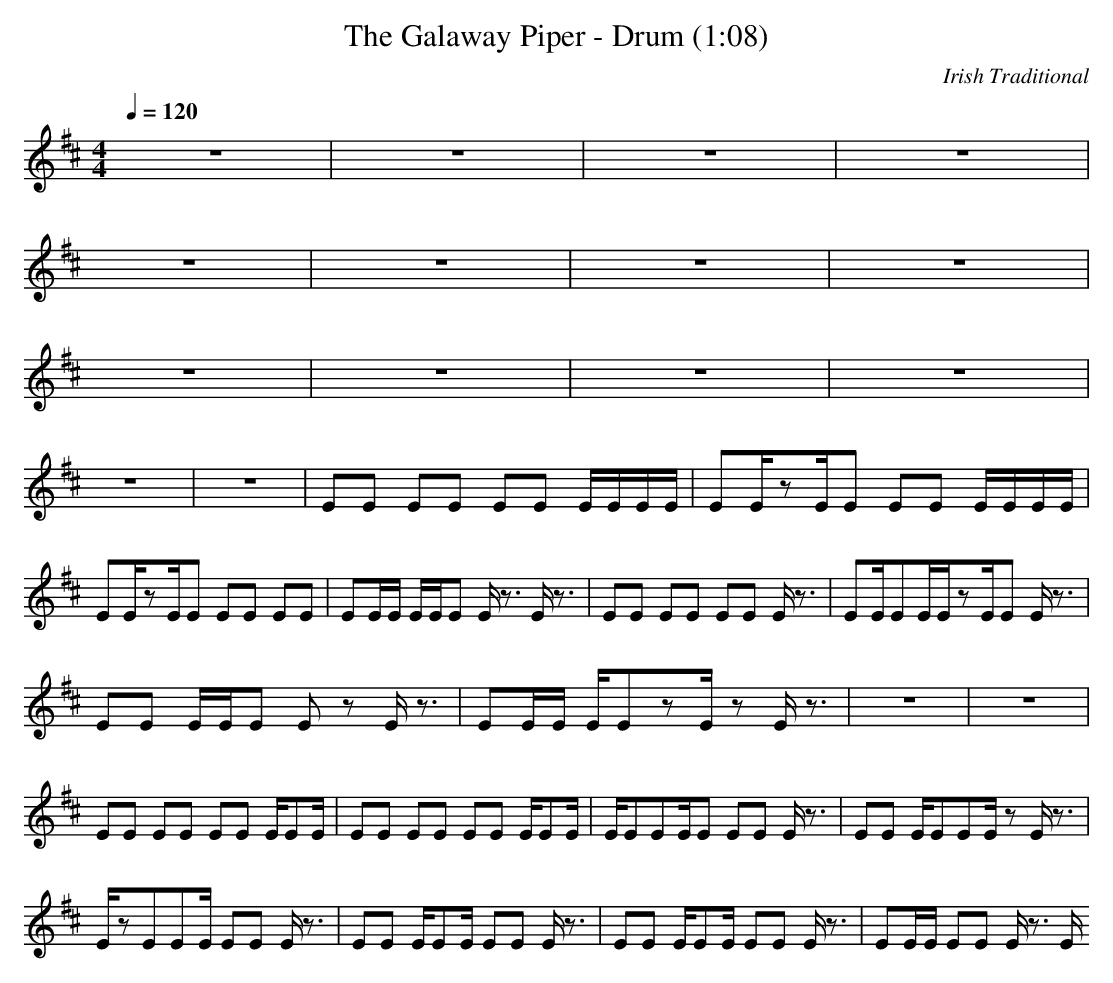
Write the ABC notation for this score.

X:1
T:The Galaway Piper - Drum (1:08)
C:Irish Traditional
M:4/4
L:1/8
Q:1/4=120
K:D
z8|z8|z8|z8|
z8|z8|z8|z8|
z8|z8|z8|z8|
z8|z8|EE EE EE E/2E/2E/2E/2|EE/2zE/2E EE E/2E/2E/2E/2|
EE/2zE/2E EE EE|EE/2E/2 E/2E/2E E/2z3/2 E/2z3/2|EE EE EE E/2z3/2|EE/2EE/2E/2zE/2E E/2z3/2|
EE E/2E/2E Ez E/2z3/2|EE/2E/2 E/2EzE/2z E/2z3/2|z8|z8|
EE EE EE E/2EE/2|EE EE EE E/2EE/2|E/2EEE/2E EE E/2z3/2|EE E/2EEE/2z E/2z3/2|
E/2zEEE/2 EE E/2z3/2|EE E/2EE/2 EE E/2z3/2|EE E/2EE/2 EE E/2z3/2|EE/2E/2 EE E/2z3/2 E/2
